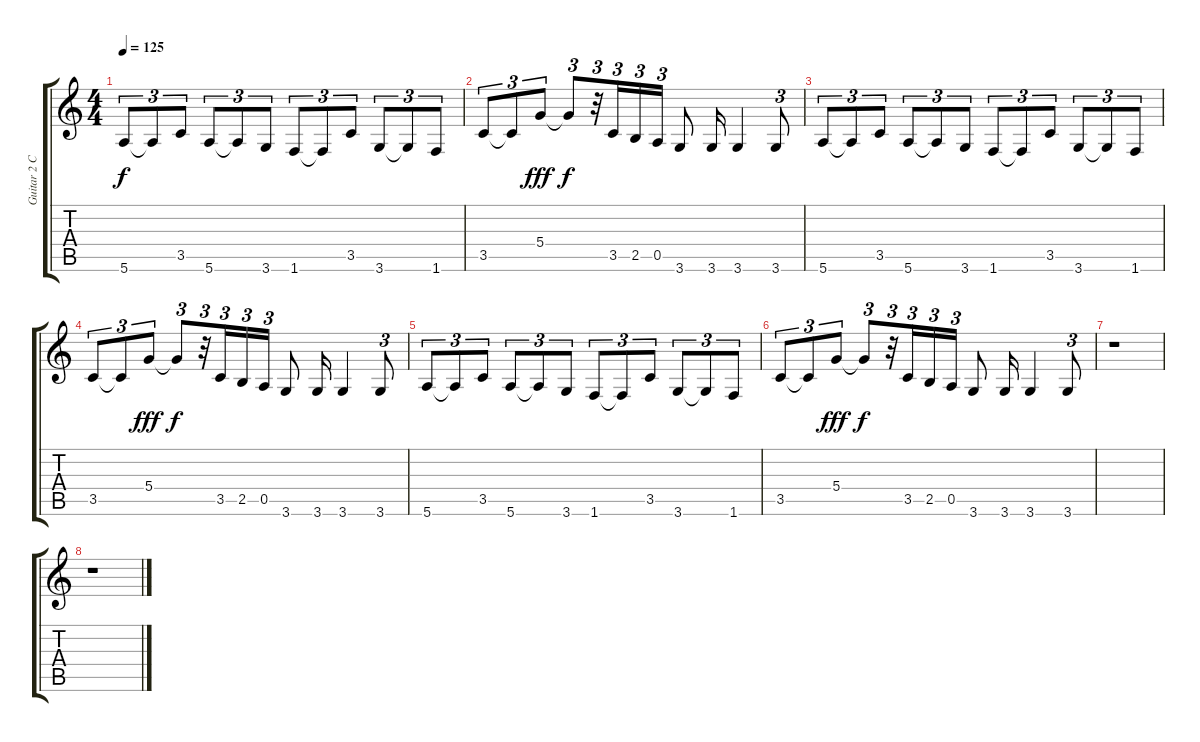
\track ("Guitar 2 Clean + Small reverb" "Guitar 2 C") {instrument electricguitarclean}
\staff {score tabs}
\tuning (E4 B3 G3 D3 A2 E2) {hide}
\ts (4 4)
\tempo 125
\clef g2
\ks c
5.6.8{tu (3 2) dy f} 5.6{t}.8{tu (3 2)} 3.5.8{tu (3 2)} 5.6.8{tu (3 2)} 5.6{t}.8{tu (3 2)} 3.6.8{tu (3 2)} 1.6.8{tu (3 2)} 1.6{t}.8{tu (3 2)} 3.5.8{tu (3 2)} 3.6.8{tu (3 2)} 3.6{t}.8{tu (3 2)} 1.6.8{tu (3 2)} |
3.5.8{tu (3 2)} 3.5{t}.8{tu (3 2)} 5.4.8{tu (3 2) dy fff} 5.4{t}.8{tu (3 2) dy f} r.32{tu (3 2)} 3.5.16{tu (3 2)} 2.5.16{tu (3 2)} 0.5.16{tu (3 2)} 3.6.8 3.6.16 3.6.4 3.6.8{tu (3 2)} |
5.6.8{tu (3 2)} 5.6{t}.8{tu (3 2)} 3.5.8{tu (3 2)} 5.6.8{tu (3 2)} 5.6{t}.8{tu (3 2)} 3.6.8{tu (3 2)} 1.6.8{tu (3 2)} 1.6{t}.8{tu (3 2)} 3.5.8{tu (3 2)} 3.6.8{tu (3 2)} 3.6{t}.8{tu (3 2)} 1.6.8{tu (3 2)} |
3.5.8{tu (3 2)} 3.5{t}.8{tu (3 2)} 5.4.8{tu (3 2) dy fff} 5.4{t}.8{tu (3 2) dy f} r.32{tu (3 2)} 3.5.16{tu (3 2)} 2.5.16{tu (3 2)} 0.5.16{tu (3 2)} 3.6.8 3.6.16 3.6.4 3.6.8{tu (3 2)} |
5.6.8{tu (3 2)} 5.6{t}.8{tu (3 2)} 3.5.8{tu (3 2)} 5.6.8{tu (3 2)} 5.6{t}.8{tu (3 2)} 3.6.8{tu (3 2)} 1.6.8{tu (3 2)} 1.6{t}.8{tu (3 2)} 3.5.8{tu (3 2)} 3.6.8{tu (3 2)} 3.6{t}.8{tu (3 2)} 1.6.8{tu (3 2)} |
3.5.8{tu (3 2)} 3.5{t}.8{tu (3 2)} 5.4.8{tu (3 2) dy fff} 5.4{t}.8{tu (3 2) dy f} r.32{tu (3 2)} 3.5.16{tu (3 2)} 2.5.16{tu (3 2)} 0.5.16{tu (3 2)} 3.6.8 3.6.16 3.6.4 3.6.8{tu (3 2)} |
r.1 |
r.1
